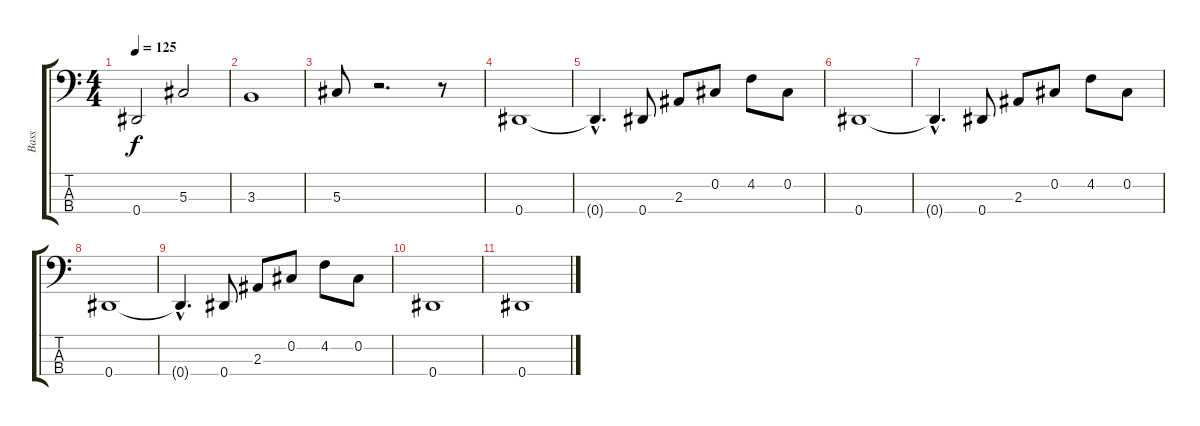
\track ("Bass" "Bass") {instrument electricbasspick}
\staff {score tabs}
\tuning (Gb2 Db2 Ab1 Eb1) {hide}
\ts (4 4)
\tempo 125
\clef f4
\ks c
0.4{t}.2{dy f} 5.3.2 |
3.3.1 |
5.3.8 r.2{d} r.8 |
0.4.1 |
0.4{hac t}.4{d} 0.4.8 2.3.8 0.2.8 4.2.8 0.2.8 |
0.4.1 |
0.4{hac t}.4{d} 0.4.8 2.3.8 0.2.8 4.2.8 0.2.8 |
0.4.1 |
0.4{hac t}.4{d} 0.4.8 2.3.8 0.2.8 4.2.8 0.2.8 |
0.4.1 |
0.4.1
